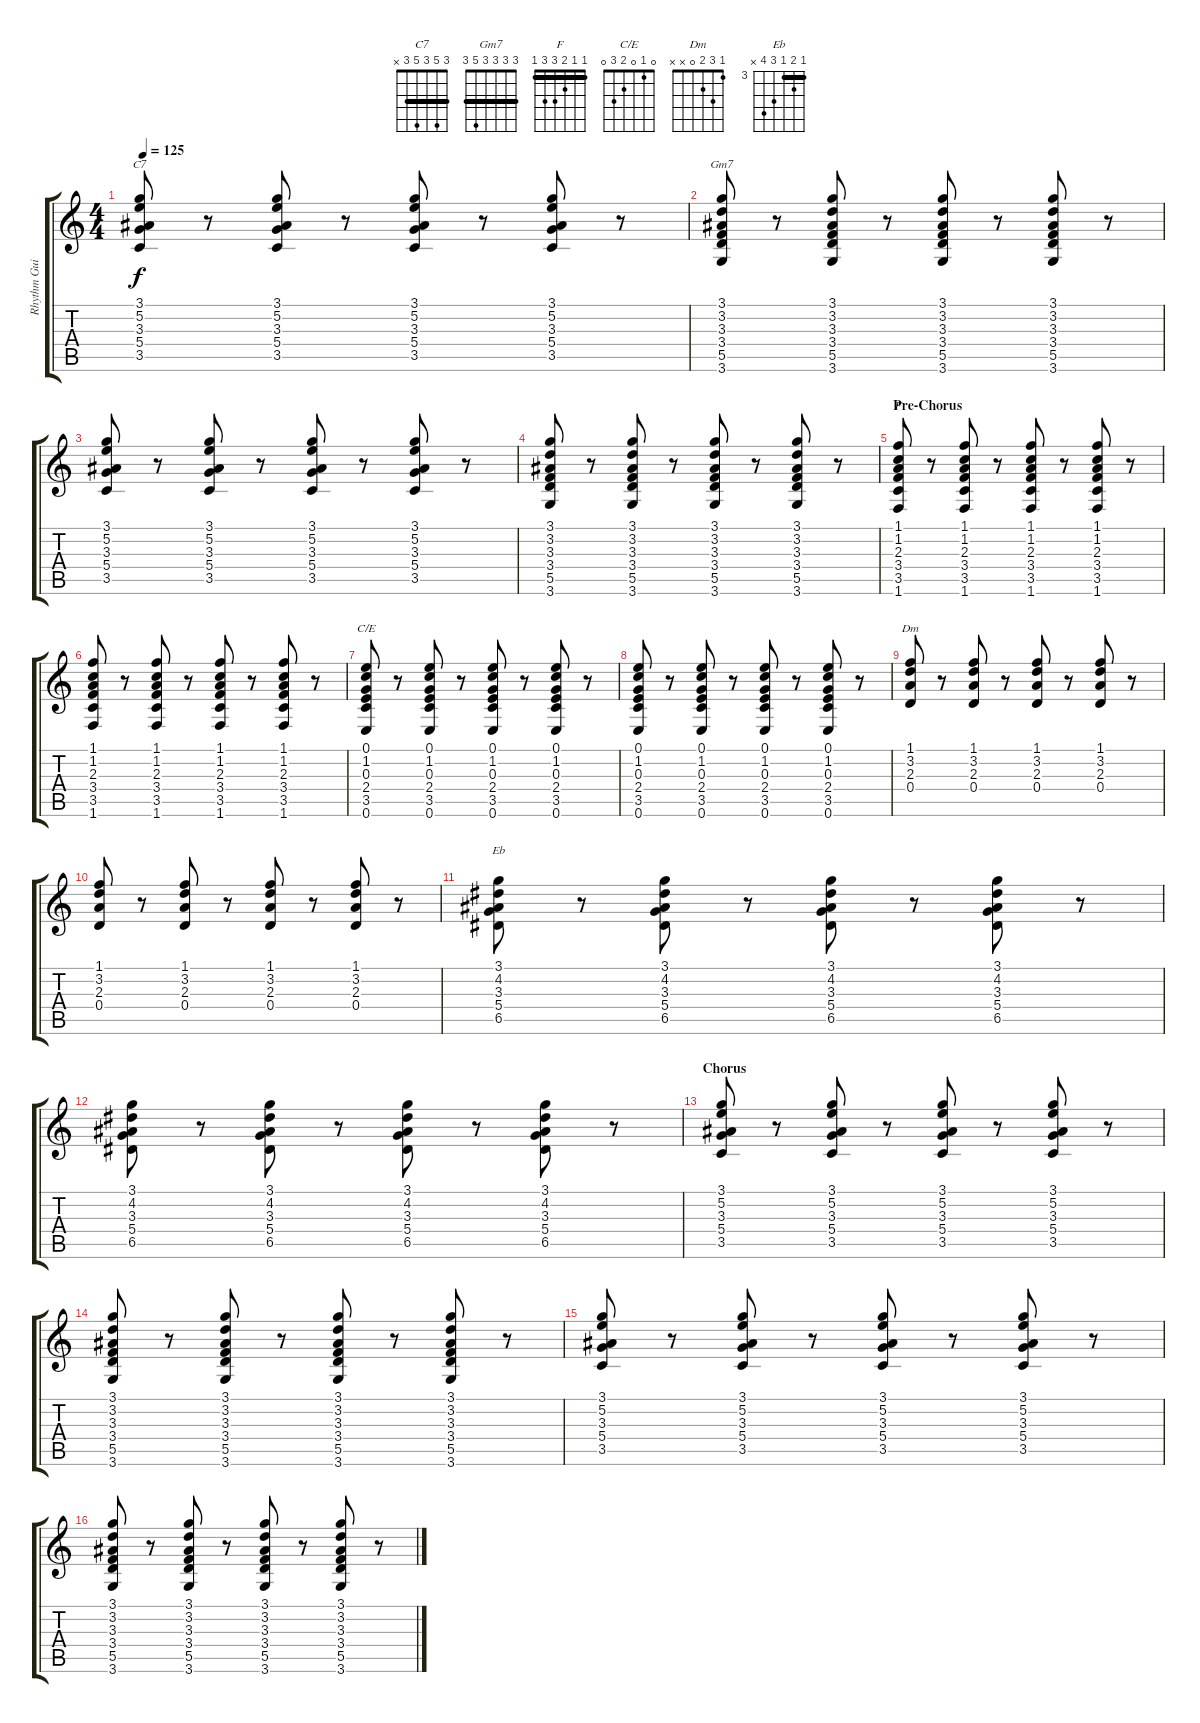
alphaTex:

\track ("Rhythm Guitar" "Rhythm Gui") {instrument electricguitarclean}
\staff {score tabs}
\tuning (E4 B3 G3 D3 A2 E2) {hide}
\chord ("C7" 3 5 3 5 3 x) {barre 3}
\chord ("Gm7" 3 3 3 3 5 3) {barre 3}
\chord ("F" 1 1 2 3 3 1) {barre 1}
\chord ("C/E" 0 1 0 2 3 0)
\chord ("Dm" 1 3 2 0 x x)
\chord ("Eb" 3 4 3 5 6 x) {firstfret 3 barre 3}
\ts (4 4)
\tempo 125
\clef g2
\ks c
(3.1 5.2 3.3 5.4 3.5).8{ch "C7" dy f} r.8 (3.1 5.2 3.3 5.4 3.5).8 r.8 (3.1 5.2 3.3 5.4 3.5).8 r.8 (3.1 5.2 3.3 5.4 3.5).8 r.8 |
(3.1 3.2 3.3 3.4 5.5 3.6).8{ch "Gm7"} r.8 (3.1 3.2 3.3 3.4 5.5 3.6).8 r.8 (3.1 3.2 3.3 3.4 5.5 3.6).8 r.8 (3.1 3.2 3.3 3.4 5.5 3.6).8 r.8 |
(3.1 5.2 3.3 5.4 3.5).8 r.8 (3.1 5.2 3.3 5.4 3.5).8 r.8 (3.1 5.2 3.3 5.4 3.5).8 r.8 (3.1 5.2 3.3 5.4 3.5).8 r.8 |
(3.1 3.2 3.3 3.4 5.5 3.6).8 r.8 (3.1 3.2 3.3 3.4 5.5 3.6).8 r.8 (3.1 3.2 3.3 3.4 5.5 3.6).8 r.8 (3.1 3.2 3.3 3.4 5.5 3.6).8 r.8 |
\section ("" "Pre-Chorus")
(1.1 1.2 2.3 3.4 3.5 1.6).8{ch "F"} r.8 (1.1 1.2 2.3 3.4 3.5 1.6).8 r.8 (1.1 1.2 2.3 3.4 3.5 1.6).8 r.8 (1.1 1.2 2.3 3.4 3.5 1.6).8 r.8 |
(1.1 1.2 2.3 3.4 3.5 1.6).8 r.8 (1.1 1.2 2.3 3.4 3.5 1.6).8 r.8 (1.1 1.2 2.3 3.4 3.5 1.6).8 r.8 (1.1 1.2 2.3 3.4 3.5 1.6).8 r.8 |
(0.1 1.2 0.3 2.4 3.5 0.6).8{ch "C/E"} r.8 (0.1 1.2 0.3 2.4 3.5 0.6).8 r.8 (0.1 1.2 0.3 2.4 3.5 0.6).8 r.8 (0.1 1.2 0.3 2.4 3.5 0.6).8 r.8 |
(0.1 1.2 0.3 2.4 3.5 0.6).8 r.8 (0.1 1.2 0.3 2.4 3.5 0.6).8 r.8 (0.1 1.2 0.3 2.4 3.5 0.6).8 r.8 (0.1 1.2 0.3 2.4 3.5 0.6).8 r.8 |
(1.1 3.2 2.3 0.4).8{ch "Dm"} r.8 (1.1 3.2 2.3 0.4).8 r.8 (1.1 3.2 2.3 0.4).8 r.8 (1.1 3.2 2.3 0.4).8 r.8 |
(1.1 3.2 2.3 0.4).8 r.8 (1.1 3.2 2.3 0.4).8 r.8 (1.1 3.2 2.3 0.4).8 r.8 (1.1 3.2 2.3 0.4).8 r.8 |
(3.1 4.2 3.3 5.4 6.5).8{ch "Eb"} r.8 (3.1 4.2 3.3 5.4 6.5).8 r.8 (3.1 4.2 3.3 5.4 6.5).8 r.8 (3.1 4.2 3.3 5.4 6.5).8 r.8 |
(3.1 4.2 3.3 5.4 6.5).8 r.8 (3.1 4.2 3.3 5.4 6.5).8 r.8 (3.1 4.2 3.3 5.4 6.5).8 r.8 (3.1 4.2 3.3 5.4 6.5).8 r.8 |
\section ("" "Chorus")
(3.1 5.2 3.3 5.4 3.5).8 r.8 (3.1 5.2 3.3 5.4 3.5).8 r.8 (3.1 5.2 3.3 5.4 3.5).8 r.8 (3.1 5.2 3.3 5.4 3.5).8 r.8 |
(3.1 3.2 3.3 3.4 5.5 3.6).8 r.8 (3.1 3.2 3.3 3.4 5.5 3.6).8 r.8 (3.1 3.2 3.3 3.4 5.5 3.6).8 r.8 (3.1 3.2 3.3 3.4 5.5 3.6).8 r.8 |
(3.1 5.2 3.3 5.4 3.5).8 r.8 (3.1 5.2 3.3 5.4 3.5).8 r.8 (3.1 5.2 3.3 5.4 3.5).8 r.8 (3.1 5.2 3.3 5.4 3.5).8 r.8 |
(3.1 3.2 3.3 3.4 5.5 3.6).8 r.8 (3.1 3.2 3.3 3.4 5.5 3.6).8 r.8 (3.1 3.2 3.3 3.4 5.5 3.6).8 r.8 (3.1 3.2 3.3 3.4 5.5 3.6).8 r.8
